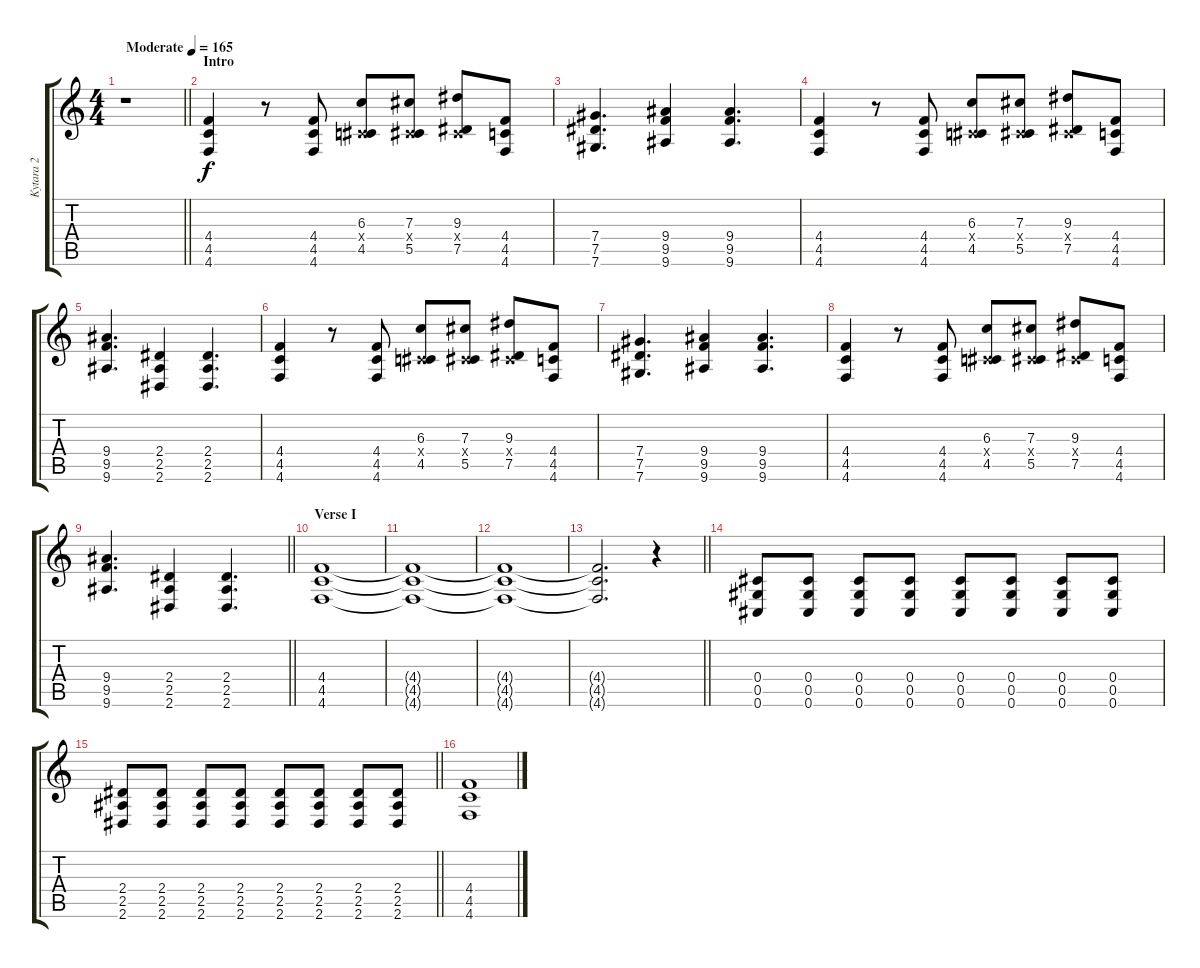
\track ("Kytara 2" "Kytara 2") {instrument distortionguitar}
\staff {score tabs}
\tuning (Eb4 Bb3 Gb3 Db3 Ab2 Db2) {hide}
\ts (4 4)
\tempo (165 "Moderate")
\clef g2
\barLineRight lightlight
\ks c
r.1{dy f instrument distortionguitar} |
\section ("" "Intro")
(4.4 4.5 4.6).4 r.8 (4.4 4.5 4.6).8 (6.3 0.4{x} 4.5).8 (7.3 0.4{x} 5.5).8 (9.3 0.4{x} 7.5).8 (4.4 4.5 4.6).8 |
(7.4 7.5 7.6).4{d} (9.4 9.5 9.6).4 (9.4 9.5 9.6).4{d} |
(4.4 4.5 4.6).4 r.8 (4.4 4.5 4.6).8 (6.3 0.4{x} 4.5).8 (7.3 0.4{x} 5.5).8 (9.3 0.4{x} 7.5).8 (4.4 4.5 4.6).8 |
(9.4 9.5 9.6).4{d} (2.4 2.5 2.6).4 (2.4 2.5 2.6).4{d} |
(4.4 4.5 4.6).4 r.8 (4.4 4.5 4.6).8 (6.3 0.4{x} 4.5).8 (7.3 0.4{x} 5.5).8 (9.3 0.4{x} 7.5).8 (4.4 4.5 4.6).8 |
(7.4 7.5 7.6).4{d} (9.4 9.5 9.6).4 (9.4 9.5 9.6).4{d} |
(4.4 4.5 4.6).4 r.8 (4.4 4.5 4.6).8 (6.3 0.4{x} 4.5).8 (7.3 0.4{x} 5.5).8 (9.3 0.4{x} 7.5).8 (4.4 4.5 4.6).8 |
\barLineRight lightlight
(9.4 9.5 9.6).4{d} (2.4 2.5 2.6).4 (2.4 2.5 2.6).4{d} |
\section ("" "Verse I")
(4.4 4.5 4.6).1 |
(4.4{t} 4.5{t} 4.6{t}).1{volume 2} |
(4.4{t} 4.5{t} 4.6{t}).1 |
\barLineRight lightlight
(4.4{t} 4.5{t} 4.6{t}).2{d} r.4 |
\section ("" "")
(0.4 0.5 0.6).8{volume 14} (0.4 0.5 0.6).8 (0.4 0.5 0.6).8 (0.4 0.5 0.6).8 (0.4 0.5 0.6).8 (0.4 0.5 0.6).8 (0.4 0.5 0.6).8 (0.4 0.5 0.6).8 |
\barLineRight lightlight
(2.4 2.5 2.6).8 (2.4 2.5 2.6).8 (2.4 2.5 2.6).8 (2.4 2.5 2.6).8 (2.4 2.5 2.6).8 (2.4 2.5 2.6).8 (2.4 2.5 2.6).8 (2.4 2.5 2.6).8 |
\section ("" "")
(4.4 4.5 4.6).1
